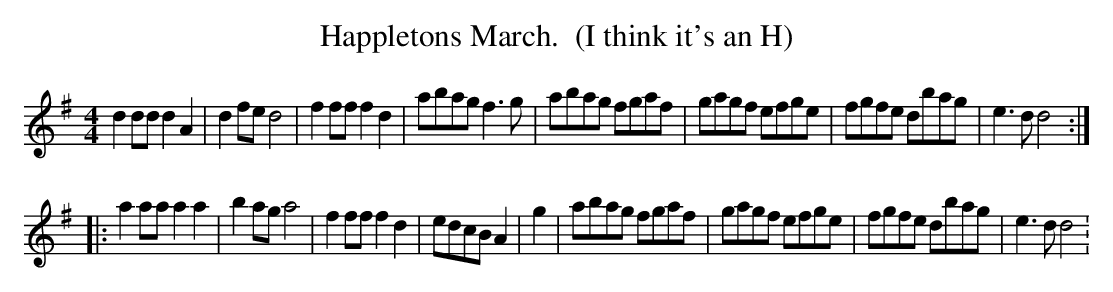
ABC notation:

X:1
T:Happletons March.  (I think it's an H)
M:4/4
L:1/8
K:G major
d2ddd2A2|d2fed4|f2fff2d2|abagf3g|abag fgaf|gagf efge|fgfe dbag|e3dd4:||:
a2aaa2a2|b2aga4|f2fff2d2|edcB A2|g2|abag fgaf|gagf efge|fgfe dbag|e3dd4:
|
|
